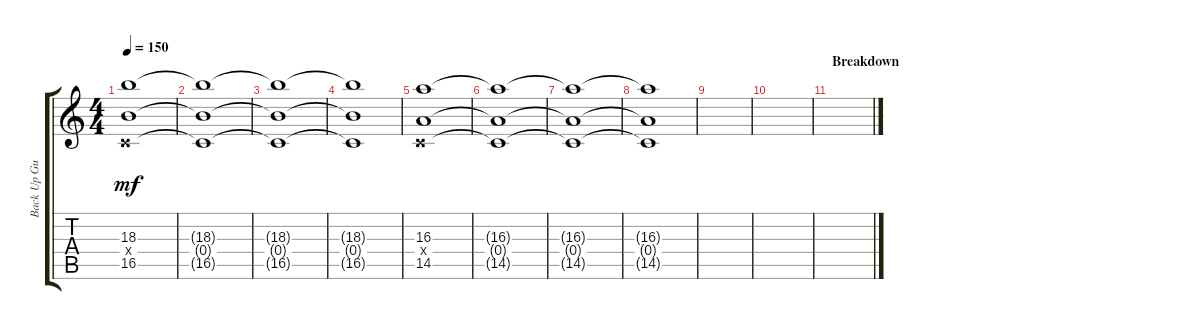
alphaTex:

\track ("Back Up Guitar" "Back Up Gu") {instrument distortionguitar}
\staff {score tabs}
\tuning (D4 A3 F3 C3 G2 C2) {hide}
\ts (4 4)
\tempo 150
\clef g2
\ks c
(18.3 0.4{x} 16.5).1{dy mf} |
(18.3{t} 0.4{t} 16.5{t}).1 |
(18.3{t} 0.4{t} 16.5{t}).1 |
(18.3{t} 0.4{t} 16.5{t}).1 |
(16.3 0.4{x} 14.5).1 |
(16.3{t} 0.4{t} 14.5{t}).1 |
(16.3{t} 0.4{t} 14.5{t}).1 |
(16.3{t} 0.4{t} 14.5{t}).1 |
|
|
\section ("" "Breakdown")
